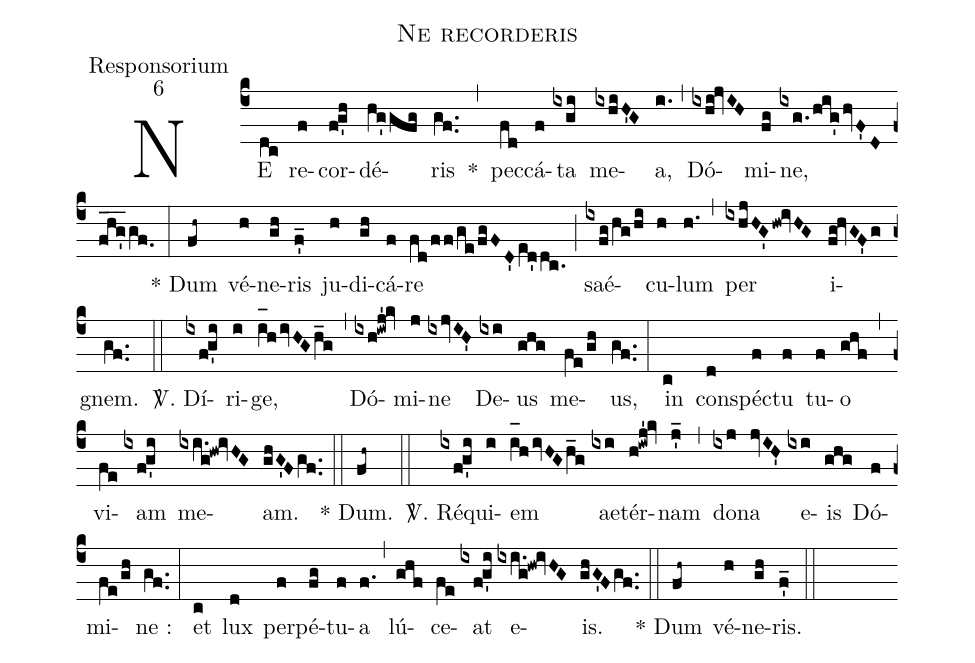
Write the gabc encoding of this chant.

name:Ne recorderis;
office-part:Responsorium;
mode:6;
%%
(c4) NE(dc) re(f)cor(fg'h)dé(hg'gfg)ris(gf..) *(,) pec(fd)cá(f)ta(ixgi) me(ixhiH'G)a,(i.) (,) Dó(ixhi!jvIH)mi(fg)ne,(ixg./hig'hvF'Dfhg'___gf.0) (:) * Dum(fh~) vé(h)ne(gh)ris(f'_) ju(h)di(gh)cá(f)re(fd/ff/ge/fgFD'e[ll:1]d'dc.) (;) saé(ixfg/hg/hi)cu(h)lum(h.) (,) per(ixhjHG'hw!ivHG) i(fg!hvGF'g)gnem.(gf..) (::)
<sp>V/</sp>. Dí(ixfg'i)ri(i)ge,(i_[oh:h]hivHGh_g) (,) Dó(ixh!iwj'!kv)mi(j)ne(ixjvIH') De(ixi)us(ghg) me(fe/gh)us,(gf..) (:) in(c) con(d)spé(f)ctu(f) tu(f)o(ghf) (,) vi(fe)am(ixfg'i) me(ixi.g!hw!ivHG)am.(ghG'Fgf..) (::) * Dum.(fh~) (::)
<sp>V/</sp>. Ré(ixfg'i)qui(i)em(i_[oh:h]hivHGh_g) ae(ixi)tér(h!iwj'!kv)nam(j'_) (,) do(ixj)na(jvIH') e(ixi)is(ghg) Dó(f)mi(fe/gh)ne :(gf..) (:) et(c) lux(d) per(f)pé(fg)tu(f)a(f.) (,) lú(ghf)ce(fe)at(ixfg'i) e(ixi.g!hw!ivHG)is.(ghG'Fgf..) (::) * Dum(fh~) vé(h)ne(gh)ris.(f'_) (::)
